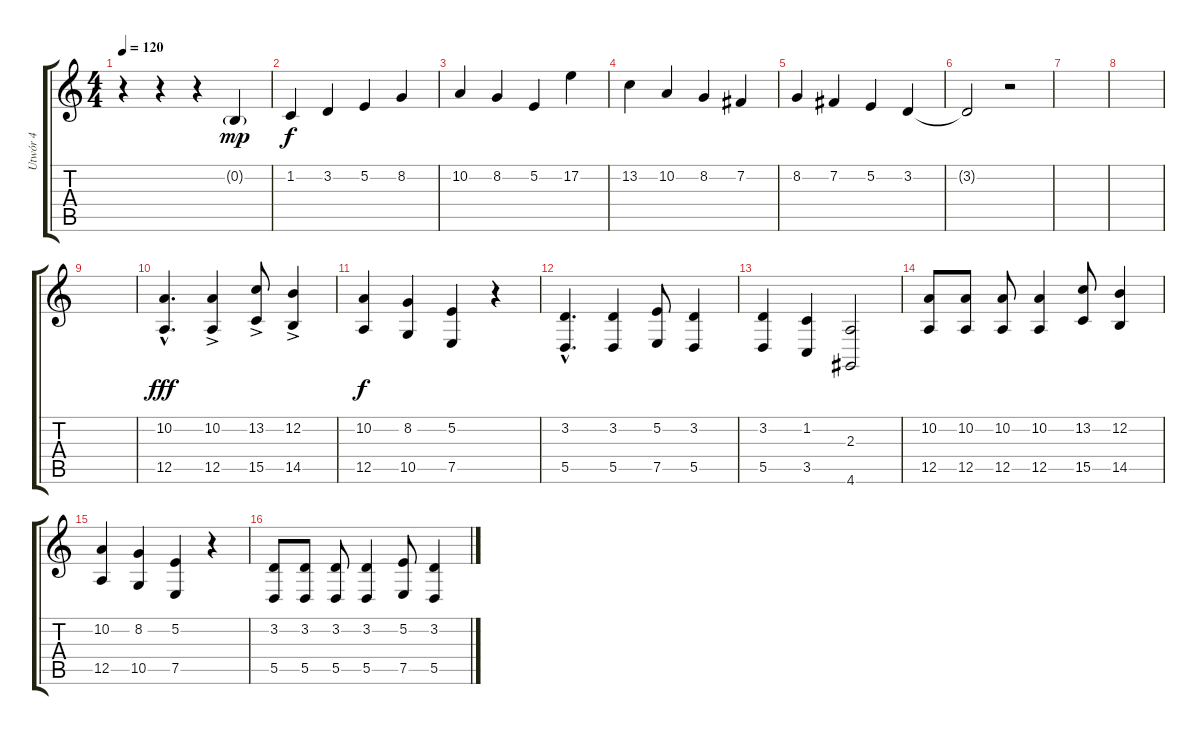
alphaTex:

\track ("Utwór 4" "Utwór 4") {instrument ocarina}
\staff {score tabs}
\tuning (E4 B3 G3 D3 A2 E2) {hide}
\ts (4 4)
\tempo 120
\clef g2
\ks c
r.4{dy f} r.4 r.4 0.2{g}.4{dy mp} |
1.2.4{dy f} 3.2.4 5.2.4 8.2.4 |
10.2.4 8.2.4 5.2.4 17.2.4 |
13.2.4 10.2.4 8.2.4 7.2.4 |
8.2.4 7.2.4 5.2.4 3.2.4 |
3.2{t}.2 r.2 |
|
|
|
(10.2{hac} 12.5{hac}).4{d dy fff} (10.2{ac} 12.5).4 (13.2{ac} 15.5).8 (12.2{ac} 14.5).4 |
(10.2 12.5).4{dy f} (8.2 10.5).4 (5.2 7.5).4 r.4 |
(3.2{hac} 5.5{hac}).4{d} (3.2 5.5).4 (5.2 7.5).8 (3.2 5.5).4 |
(3.2 5.5).4 (1.2 3.5).4 (2.3 4.6).2 |
(10.2 12.5).8 (10.2 12.5).8 (10.2 12.5).8 (10.2 12.5).4 (13.2 15.5).8 (12.2 14.5).4 |
(10.2 12.5).4 (8.2 10.5).4 (5.2 7.5).4 r.4 |
(3.2 5.5).8 (3.2 5.5).8 (3.2 5.5).8 (3.2 5.5).4 (5.2 7.5).8 (3.2 5.5).4
